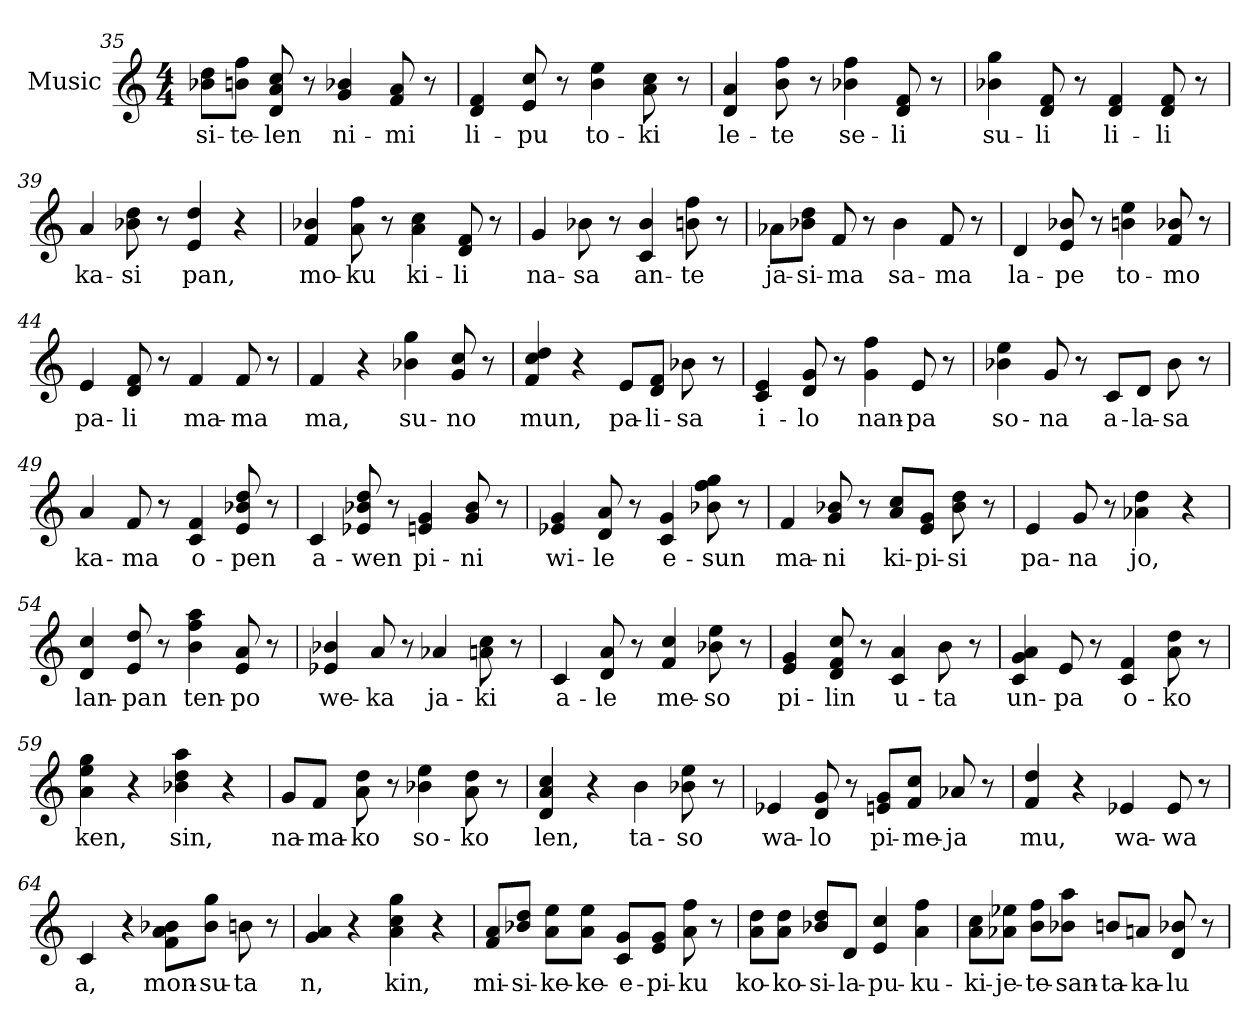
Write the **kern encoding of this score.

**kern	**text
*part1	*part1
*staff1	*staff1
*I"Music	*
*clefG2	*
*k[]	*
*M4/4	*
=35	=35
8b-\ 8dd\L	si-
8b\ 8ff\J	-te-
8d 8a 8cc	-len
8r	.
4g 4b-	ni-
8f 8a	-mi
8r	.
=36	=36
4d 4f	li-
8e 8cc	-pu
8r	.
4b 4ee	to-
8a 8cc	-ki
8r	.
=37	=37
4d 4a	le-
8b 8ff	-te
8r	.
4b- 4ff	se-
8d 8f	-li
8r	.
=38	=38
4b- 4gg	su-
8d 8f	-li
8r	.
4d 4f	li-
8d 8f	-li
8r	.
=39	=39
4a	ka-
8b- 8dd	-si
8r	.
4e 4dd	pan,
4r	.
=40	=40
4f 4b-	mo-
8a 8ff	-ku
8r	.
4a 4cc	ki-
8d 8f	-li
8r	.
=41	=41
4g	na-
8b-	-sa
8r	.
4c 4b-	an-
8b 8ff	-te
8r	.
=42	=42
8a-\L	ja-
8b-\ 8dd\J	-si-
8f	-ma
8r	.
4b-	sa-
8f	-ma
8r	.
=43	=43
4d	la-
8e 8b-	-pe
8r	.
4b 4ee	to-
8f 8b-	-mo
8r	.
=44	=44
4e	pa-
8d 8f	-li
8r	.
4f	ma-
8f	-ma
8r	.
=45	=45
4f	ma,
4r	.
4b- 4gg	su-
8g 8cc	-no
8r	.
=46	=46
4f 4cc 4dd	mun,
4r	.
8e/L	pa-
8d/ 8f/J	-li-
8b-	-sa
8r	.
=47	=47
4c 4e	i-
8d 8g	-lo
8r	.
4g 4ff	nan-
8e	-pa
8r	.
=48	=48
4b- 4ee	so-
8g	-na
8r	.
8c/L	a-
8d/J	-la-
8b-	-sa
8r	.
=49	=49
4a	ka-
8f	-ma
8r	.
4c 4f	o-
8e 8b- 8dd	-pen
8r	.
=50	=50
4c	a-
8e- 8b- 8dd	-wen
8r	.
4e 4g	pi-
8g 8b-	-ni
8r	.
=51	=51
4e- 4g	wi-
8d 8a	-le
8r	.
4c 4g	e-
8b- 8ff 8gg	-sun
8r	.
=52	=52
4f	ma-
8g 8b-	-ni
8r	.
8a/ 8cc/L	ki-
8e/ 8g/J	-pi-
8b- 8dd	-si
8r	.
=53	=53
4e	pa-
8g	-na
8r	.
4a- 4dd	jo,
4r	.
=54	=54
4d 4cc	lan-
8e 8dd	-pan
8r	.
4b 4ff 4aa	ten-
8e 8a	-po
8r	.
=55	=55
4e- 4b-	we-
8a	-ka
8r	.
4a-	ja-
8a 8cc	-ki
8r	.
=56	=56
4c	a-
8d 8a	-le
8r	.
4f 4cc	me-
8b- 8ee	-so
8r	.
=57	=57
4e 4g	pi-
8d 8f 8cc	-lin
8r	.
4c 4a	u-
8b	-ta
8r	.
=58	=58
4c 4g 4a	un-
8e	-pa
8r	.
4c 4f	o-
8a 8dd	-ko
8r	.
=59	=59
4a 4ee 4gg	ken,
4r	.
4b- 4dd 4aa	sin,
4r	.
=60	=60
8g/L	na-
8f/J	-ma-
8a 8dd	-ko
8r	.
4b- 4ee	so-
8a 8dd	-ko
8r	.
=61	=61
4d 4a 4cc	len,
4r	.
4b	ta-
8b- 8ee	-so
8r	.
=62	=62
4e-	wa-
8d 8g	-lo
8r	.
8e/ 8g/L	pi-
8f/ 8cc/J	-me-
8a-	-ja
8r	.
=63	=63
4f 4dd	mu,
4r	.
4e-	wa-
8e-	-wa
8r	.
=64	=64
4c	a,
4r	.
8f\ 8a\ 8b-\L	mon-
8b-\ 8gg\J	-su-
8b	-ta
8r	.
=65	=65
4g 4a	n,
4r	.
4a 4cc 4gg	kin,
4r	.
=66	=66
8f/ 8a/L	mi-
8b-/ 8dd/J	-si-
8a\ 8ee\L	-ke-
8a\ 8ee\J	-ke-
8c/ 8g/L	e-
8e/ 8g/J	-pi-
8a 8ff	-ku
8r	.
=67	=67
8a\ 8dd\L	ko-
8a\ 8dd\J	-ko-
8b-/ 8dd/L	-si-
8d/J	-la-
4e 4cc	pu-
4a 4ff	ku-
=68	=68
8a\ 8cc\L	ki-
8a-\ 8ee-\J	-je-
8b\ 8ff\L	-te-
8b-\ 8aa\J	-san-
8b/L	-ta-
8a/J	-ka-
8d 8b-	-lu
8r	.
=	=
*-	*-
